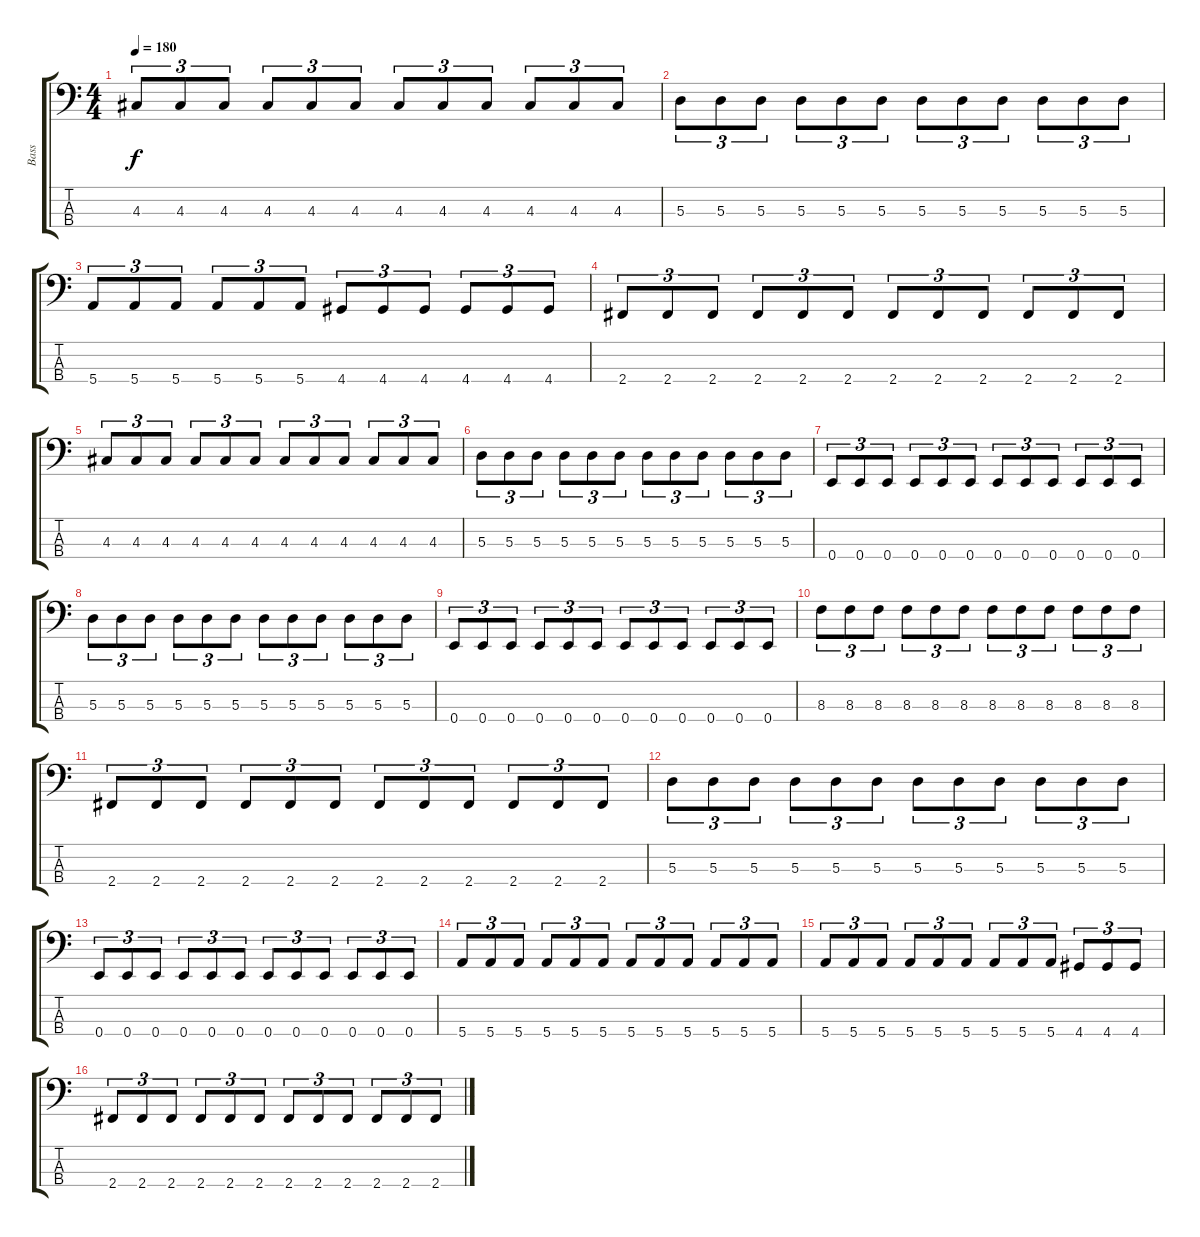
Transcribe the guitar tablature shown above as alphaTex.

\track ("Bass" "Bass") {instrument slapbass2}
\staff {score tabs}
\tuning (G2 D2 A1 E1) {hide}
\ts (4 4)
\tempo 180
\clef f4
\ks c
4.3.8{tu (3 2) dy f} 4.3.8{tu (3 2)} 4.3.8{tu (3 2)} 4.3.8{tu (3 2)} 4.3.8{tu (3 2)} 4.3.8{tu (3 2)} 4.3.8{tu (3 2)} 4.3.8{tu (3 2)} 4.3.8{tu (3 2)} 4.3.8{tu (3 2)} 4.3.8{tu (3 2)} 4.3.8{tu (3 2)} |
5.3.8{tu (3 2)} 5.3.8{tu (3 2)} 5.3.8{tu (3 2)} 5.3.8{tu (3 2)} 5.3.8{tu (3 2)} 5.3.8{tu (3 2)} 5.3.8{tu (3 2)} 5.3.8{tu (3 2)} 5.3.8{tu (3 2)} 5.3.8{tu (3 2)} 5.3.8{tu (3 2)} 5.3.8{tu (3 2)} |
5.4.8{tu (3 2)} 5.4.8{tu (3 2)} 5.4.8{tu (3 2)} 5.4.8{tu (3 2)} 5.4.8{tu (3 2)} 5.4.8{tu (3 2)} 4.4.8{tu (3 2)} 4.4.8{tu (3 2)} 4.4.8{tu (3 2)} 4.4.8{tu (3 2)} 4.4.8{tu (3 2)} 4.4.8{tu (3 2)} |
2.4.8{tu (3 2)} 2.4.8{tu (3 2)} 2.4.8{tu (3 2)} 2.4.8{tu (3 2)} 2.4.8{tu (3 2)} 2.4.8{tu (3 2)} 2.4.8{tu (3 2)} 2.4.8{tu (3 2)} 2.4.8{tu (3 2)} 2.4.8{tu (3 2)} 2.4.8{tu (3 2)} 2.4.8{tu (3 2)} |
4.3.8{tu (3 2)} 4.3.8{tu (3 2)} 4.3.8{tu (3 2)} 4.3.8{tu (3 2)} 4.3.8{tu (3 2)} 4.3.8{tu (3 2)} 4.3.8{tu (3 2)} 4.3.8{tu (3 2)} 4.3.8{tu (3 2)} 4.3.8{tu (3 2)} 4.3.8{tu (3 2)} 4.3.8{tu (3 2)} |
5.3.8{tu (3 2)} 5.3.8{tu (3 2)} 5.3.8{tu (3 2)} 5.3.8{tu (3 2)} 5.3.8{tu (3 2)} 5.3.8{tu (3 2)} 5.3.8{tu (3 2)} 5.3.8{tu (3 2)} 5.3.8{tu (3 2)} 5.3.8{tu (3 2)} 5.3.8{tu (3 2)} 5.3.8{tu (3 2)} |
0.4.8{tu (3 2)} 0.4.8{tu (3 2)} 0.4.8{tu (3 2)} 0.4.8{tu (3 2)} 0.4.8{tu (3 2)} 0.4.8{tu (3 2)} 0.4.8{tu (3 2)} 0.4.8{tu (3 2)} 0.4.8{tu (3 2)} 0.4.8{tu (3 2)} 0.4.8{tu (3 2)} 0.4.8{tu (3 2)} |
5.3.8{tu (3 2)} 5.3.8{tu (3 2)} 5.3.8{tu (3 2)} 5.3.8{tu (3 2)} 5.3.8{tu (3 2)} 5.3.8{tu (3 2)} 5.3.8{tu (3 2)} 5.3.8{tu (3 2)} 5.3.8{tu (3 2)} 5.3.8{tu (3 2)} 5.3.8{tu (3 2)} 5.3.8{tu (3 2)} |
0.4.8{tu (3 2)} 0.4.8{tu (3 2)} 0.4.8{tu (3 2)} 0.4.8{tu (3 2)} 0.4.8{tu (3 2)} 0.4.8{tu (3 2)} 0.4.8{tu (3 2)} 0.4.8{tu (3 2)} 0.4.8{tu (3 2)} 0.4.8{tu (3 2)} 0.4.8{tu (3 2)} 0.4.8{tu (3 2)} |
8.3.8{tu (3 2)} 8.3.8{tu (3 2)} 8.3.8{tu (3 2)} 8.3.8{tu (3 2)} 8.3.8{tu (3 2)} 8.3.8{tu (3 2)} 8.3.8{tu (3 2)} 8.3.8{tu (3 2)} 8.3.8{tu (3 2)} 8.3.8{tu (3 2)} 8.3.8{tu (3 2)} 8.3.8{tu (3 2)} |
2.4.8{tu (3 2)} 2.4.8{tu (3 2)} 2.4.8{tu (3 2)} 2.4.8{tu (3 2)} 2.4.8{tu (3 2)} 2.4.8{tu (3 2)} 2.4.8{tu (3 2)} 2.4.8{tu (3 2)} 2.4.8{tu (3 2)} 2.4.8{tu (3 2)} 2.4.8{tu (3 2)} 2.4.8{tu (3 2)} |
5.3.8{tu (3 2)} 5.3.8{tu (3 2)} 5.3.8{tu (3 2)} 5.3.8{tu (3 2)} 5.3.8{tu (3 2)} 5.3.8{tu (3 2)} 5.3.8{tu (3 2)} 5.3.8{tu (3 2)} 5.3.8{tu (3 2)} 5.3.8{tu (3 2)} 5.3.8{tu (3 2)} 5.3.8{tu (3 2)} |
0.4.8{tu (3 2)} 0.4.8{tu (3 2)} 0.4.8{tu (3 2)} 0.4.8{tu (3 2)} 0.4.8{tu (3 2)} 0.4.8{tu (3 2)} 0.4.8{tu (3 2)} 0.4.8{tu (3 2)} 0.4.8{tu (3 2)} 0.4.8{tu (3 2)} 0.4.8{tu (3 2)} 0.4.8{tu (3 2)} |
5.4.8{tu (3 2)} 5.4.8{tu (3 2)} 5.4.8{tu (3 2)} 5.4.8{tu (3 2)} 5.4.8{tu (3 2)} 5.4.8{tu (3 2)} 5.4.8{tu (3 2)} 5.4.8{tu (3 2)} 5.4.8{tu (3 2)} 5.4.8{tu (3 2)} 5.4.8{tu (3 2)} 5.4.8{tu (3 2)} |
5.4.8{tu (3 2)} 5.4.8{tu (3 2)} 5.4.8{tu (3 2)} 5.4.8{tu (3 2)} 5.4.8{tu (3 2)} 5.4.8{tu (3 2)} 5.4.8{tu (3 2)} 5.4.8{tu (3 2)} 5.4.8{tu (3 2)} 4.4.8{tu (3 2)} 4.4.8{tu (3 2)} 4.4.8{tu (3 2)} |
2.4.8{tu (3 2)} 2.4.8{tu (3 2)} 2.4.8{tu (3 2)} 2.4.8{tu (3 2)} 2.4.8{tu (3 2)} 2.4.8{tu (3 2)} 2.4.8{tu (3 2)} 2.4.8{tu (3 2)} 2.4.8{tu (3 2)} 2.4.8{tu (3 2)} 2.4.8{tu (3 2)} 2.4.8{tu (3 2)}
